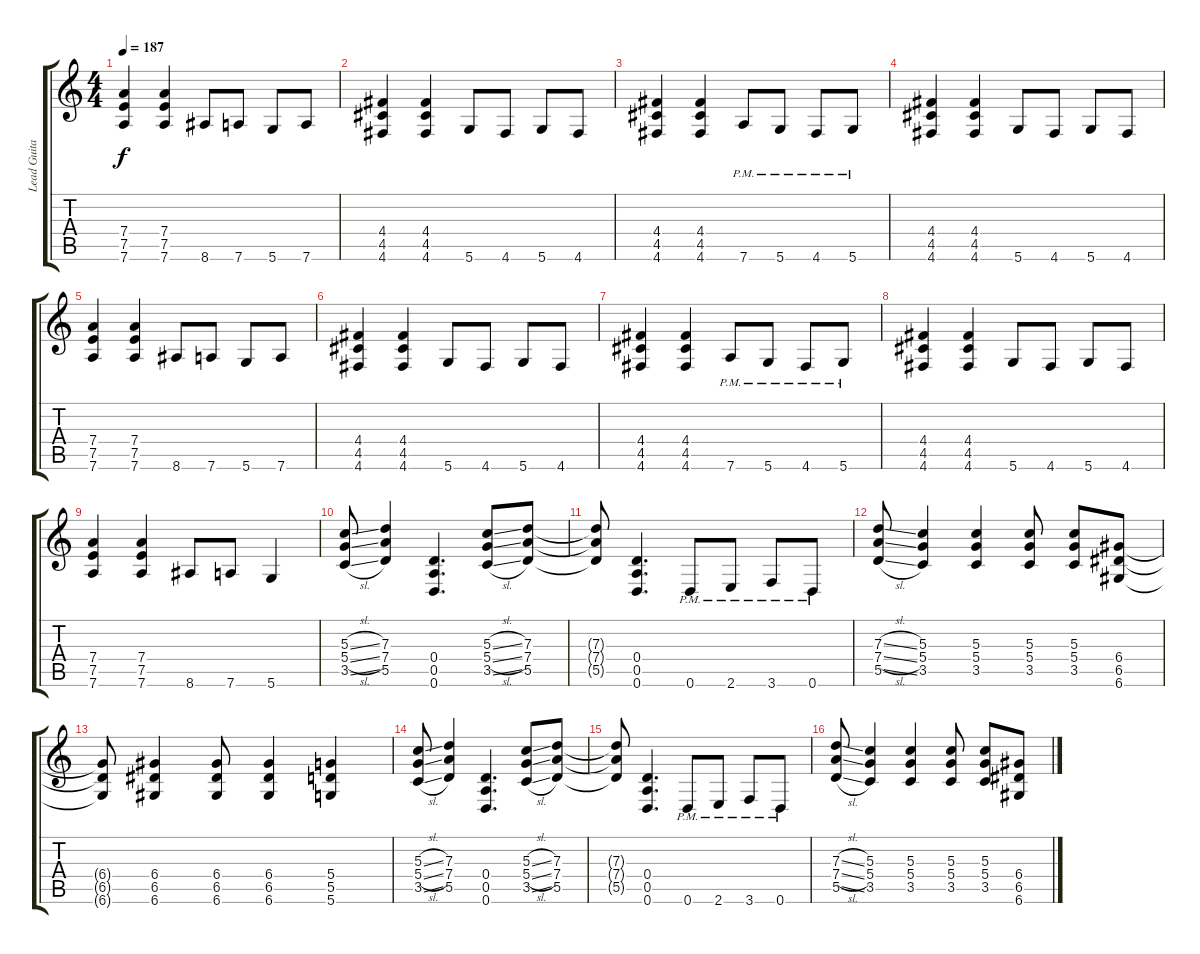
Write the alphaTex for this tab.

\track ("Lead Guitar" "Lead Guita") {instrument acousticguitarsteel}
\staff {score tabs}
\tuning (E4 B3 G3 D3 A2 D2) {hide}
\ts (4 4)
\tempo 187
\clef g2
\ks c
(7.4 7.5 7.6).4{dy f} (7.4 7.5 7.6).4 8.6.8 7.6.8 5.6.8 7.6.8 |
(4.4 4.5 4.6).4 (4.4 4.5 4.6).4 5.6.8 4.6.8 5.6.8 4.6.8 |
(4.4 4.5 4.6).4 (4.4 4.5 4.6).4 7.6{pm}.8 5.6{pm}.8 4.6{pm}.8 5.6{pm}.8 |
(4.4 4.5 4.6).4 (4.4 4.5 4.6).4 5.6.8 4.6.8 5.6.8 4.6.8 |
(7.4 7.5 7.6).4 (7.4 7.5 7.6).4 8.6.8 7.6.8 5.6.8 7.6.8 |
(4.4 4.5 4.6).4 (4.4 4.5 4.6).4 5.6.8 4.6.8 5.6.8 4.6.8 |
(4.4 4.5 4.6).4 (4.4 4.5 4.6).4 7.6{pm}.8 5.6{pm}.8 4.6{pm}.8 5.6{pm}.8 |
(4.4 4.5 4.6).4 (4.4 4.5 4.6).4 5.6.8 4.6.8 5.6.8 4.6.8 |
(7.4 7.5 7.6).4 (7.4 7.5 7.6).4 8.6.8 7.6.8 5.6.4 |
(5.3{sl} 5.4{sl} 3.5{sl}).8 (7.3 7.4 5.5).4 (0.4 0.5 0.6).4{d} (5.3{sl} 5.4{sl} 3.5{sl}).8 (7.3 7.4 5.5).8 |
(7.3{t} 7.4{t} 5.5{t}).8 (0.4 0.5 0.6).4{d} 0.6{pm}.8 2.6{pm}.8 3.6{pm}.8 0.6{pm}.8 |
(7.3{sl} 7.4{sl} 5.5{sl}).8 (5.3 5.4 3.5).4 (5.3 5.4 3.5).4 (5.3 5.4 3.5).8 (5.3 5.4 3.5).8 (6.4 6.5 6.6).8 |
(6.4{t} 6.5{t} 6.6{t}).8 (6.4 6.5 6.6).4 (6.4 6.5 6.6).8 (6.4 6.5 6.6).4 (5.4 5.5 5.6).4 |
(5.3{sl} 5.4{sl} 3.5{sl}).8 (7.3 7.4 5.5).4 (0.4 0.5 0.6).4{d} (5.3{sl} 5.4{sl} 3.5{sl}).8 (7.3 7.4 5.5).8 |
(7.3{t} 7.4{t} 5.5{t}).8 (0.4 0.5 0.6).4{d} 0.6{pm}.8 2.6{pm}.8 3.6{pm}.8 0.6{pm}.8 |
(7.3{sl} 7.4{sl} 5.5{sl}).8 (5.3 5.4 3.5).4 (5.3 5.4 3.5).4 (5.3 5.4 3.5).8 (5.3 5.4 3.5).8 (6.4 6.5 6.6).8
